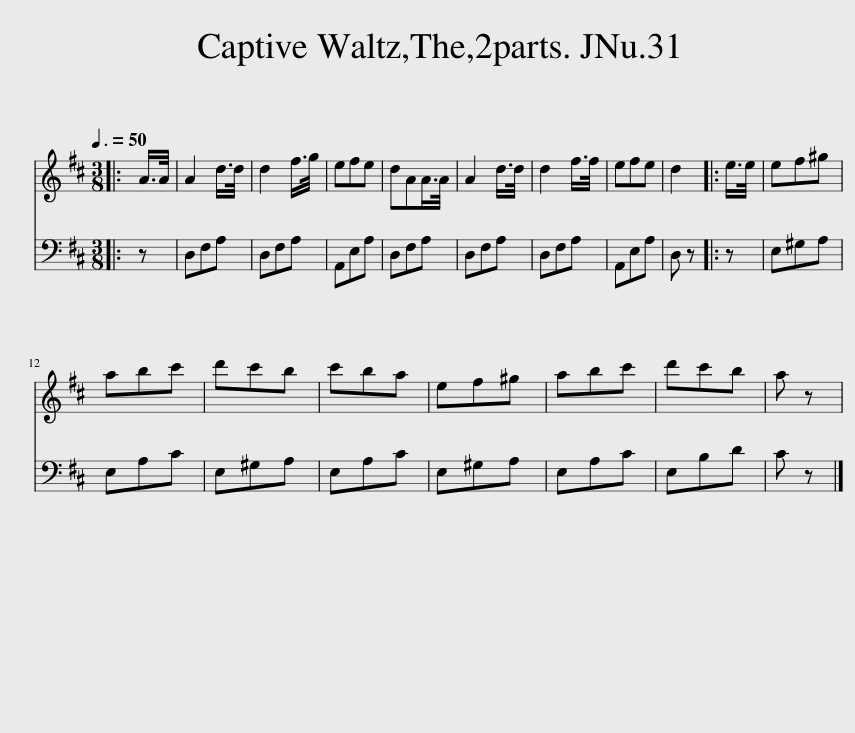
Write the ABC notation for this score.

X:1
%%score 1 2
L:1/8
Q:3/8=50
M:3/8
I:linebreak $
K:D
V:1 treble
V:2 bass
V:1
|: A/>A/ | A2 d/>d/ | d2 f/>g/ | efe | dAA/>A/ | %5
 A2 d/>d/ | d2 f/>f/ | efe | d2 |: e/>e/ | %10
 ef^g |$ abc' | d'c'b | c'ba | ef^g | %15
 abc' | d'c'b | a z | %18
V:2
|: z | D,F,A, | D,F,A, | A,,E,A, | D,F,A, | %5
 D,F,A, | D,F,A, | A,,E,A, | D, z |: z | %10
 E,^G,A, |$ E,A,C | E,^G,A, | E,A,C | E,^G,A, | %15
 E,A,C | E,B,D | C z | %18
